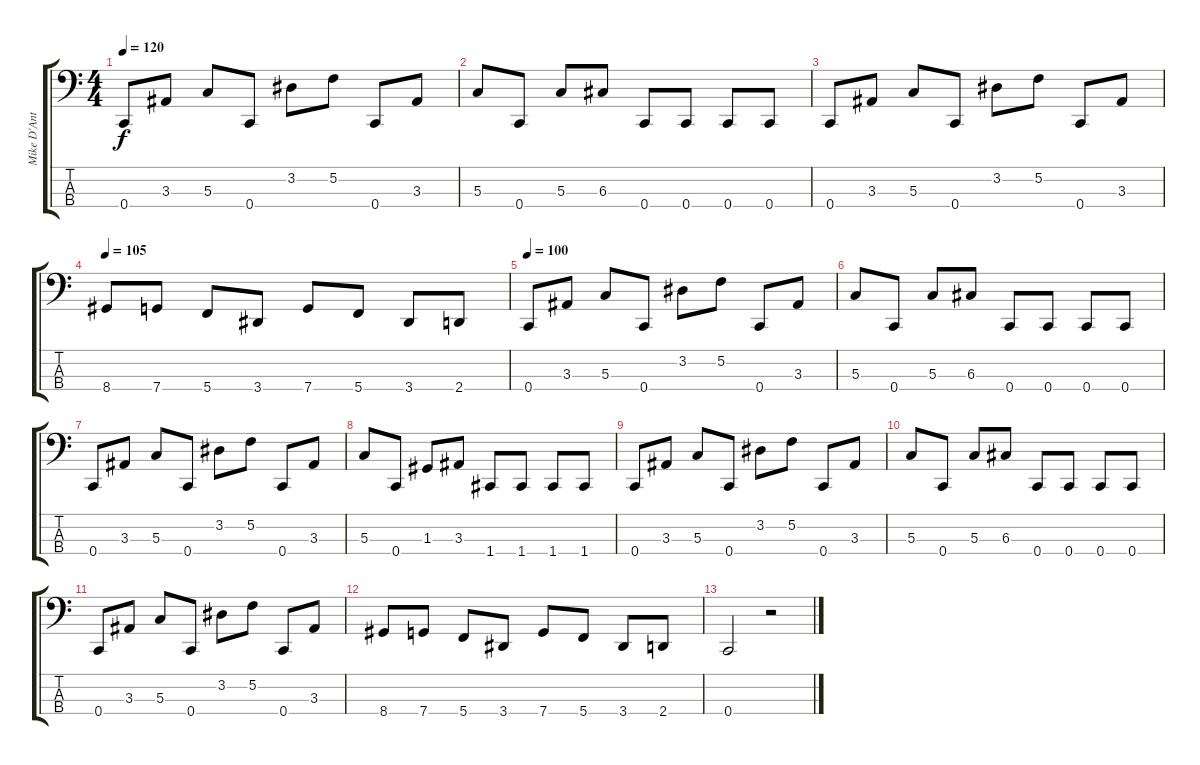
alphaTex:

\track ("Mike D'Antonio" "Mike D'Ant") {instrument electricbasspick}
\staff {score tabs}
\tuning (F2 C2 G1 C1) {hide}
\ts (4 4)
\tempo 120
\clef f4
\ks c
0.4.8{dy f} 3.3.8 5.3.8 0.4.8 3.2.8 5.2.8 0.4.8 3.3.8 |
5.3.8 0.4.8 5.3.8 6.3.8 0.4.8 0.4.8 0.4.8 0.4.8 |
0.4.8 3.3.8 5.3.8 0.4.8 3.2.8 5.2.8 0.4.8 3.3.8 |
\tempo 105
8.4.8 7.4.8 5.4.8 3.4.8 7.4.8 5.4.8 3.4.8 2.4.8 |
\tempo 100
0.4.8 3.3.8 5.3.8 0.4.8 3.2.8 5.2.8 0.4.8 3.3.8 |
5.3.8 0.4.8 5.3.8 6.3.8 0.4.8 0.4.8 0.4.8 0.4.8 |
0.4.8 3.3.8 5.3.8 0.4.8 3.2.8 5.2.8 0.4.8 3.3.8 |
5.3.8 0.4.8 1.3.8 3.3.8 1.4.8 1.4.8 1.4.8 1.4.8 |
0.4.8 3.3.8 5.3.8 0.4.8 3.2.8 5.2.8 0.4.8 3.3.8 |
5.3.8 0.4.8 5.3.8 6.3.8 0.4.8 0.4.8 0.4.8 0.4.8 |
0.4.8 3.3.8 5.3.8 0.4.8 3.2.8 5.2.8 0.4.8 3.3.8 |
8.4.8 7.4.8 5.4.8 3.4.8 7.4.8 5.4.8 3.4.8 2.4.8 |
0.4.2 r.2
